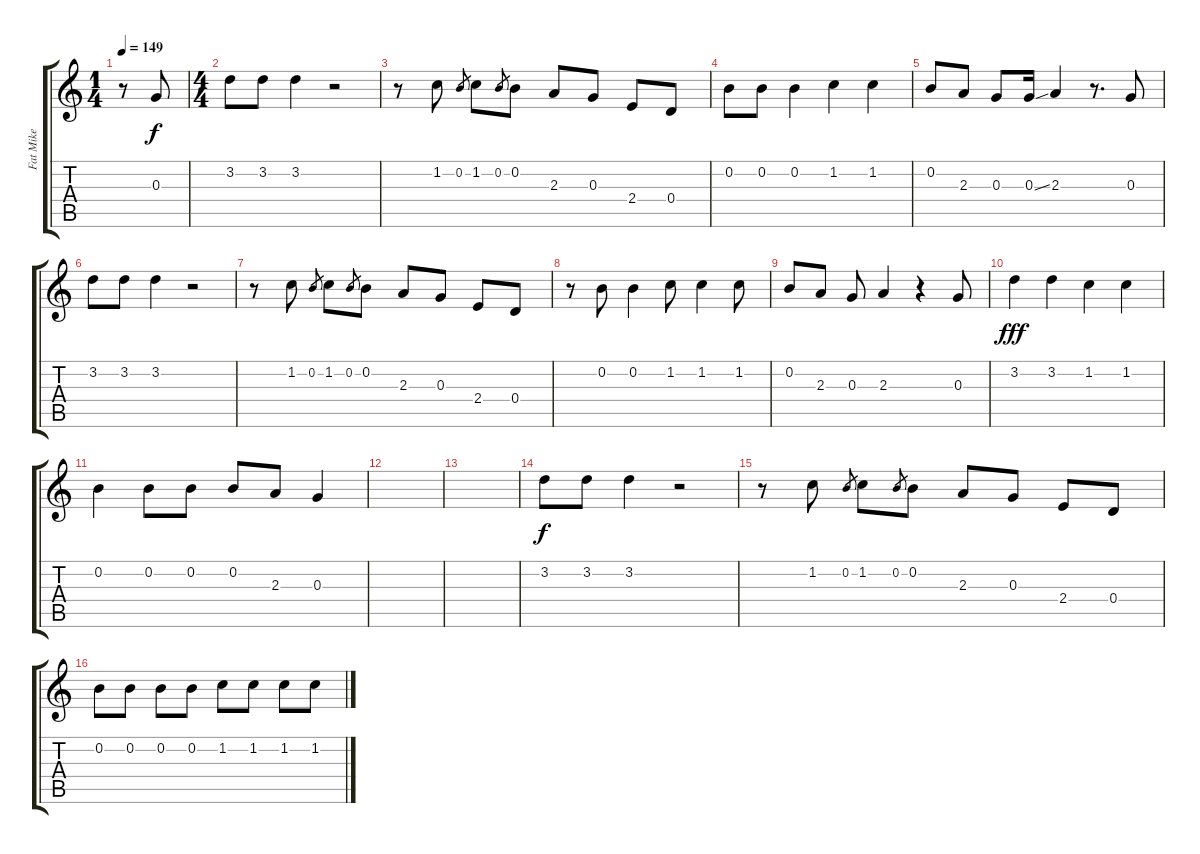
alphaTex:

\track ("Fat Mike  - Vocal" "Fat Mike  ") {instrument lead2sawtooth}
\staff {score tabs}
\tuning (E5 B4 G4 D4 A3 E3) {hide}
\ts (1 4)
\tempo 149
\clef g2
\ks c
r.8{dy f instrument lead2sawtooth} 0.3.8 |
\ts (4 4)
3.2.8 3.2.8 3.2.4 r.2 |
r.8 1.2.8 0.2.8{gr} 1.2.8 0.2.8{gr} 0.2.8 2.3.8 0.3.8 2.4.8 0.4.8 |
0.2.8 0.2.8 0.2.4 1.2.4 1.2.4 |
0.2.8 2.3.8 0.3.8 0.3{ss}.16 2.3.4 r.8{d} 0.3.8 |
3.2.8 3.2.8 3.2.4 r.2 |
r.8 1.2.8 0.2.8{gr} 1.2.8 0.2.8{gr} 0.2.8 2.3.8 0.3.8 2.4.8 0.4.8 |
r.8 0.2.8 0.2.4 1.2.8 1.2.4 1.2.8 |
0.2.8 2.3.8 0.3.8 2.3.4 r.4 0.3.8 |
3.2.4{dy fff} 3.2.4 1.2.4 1.2.4 |
0.2.4 0.2.8 0.2.8 0.2.8 2.3.8 0.3.4 |
|
|
3.2.8{dy f} 3.2.8 3.2.4 r.2 |
r.8 1.2.8 0.2.8{gr} 1.2.8 0.2.8{gr} 0.2.8 2.3.8 0.3.8 2.4.8 0.4.8 |
0.2.8 0.2.8 0.2.8 0.2.8 1.2.8 1.2.8 1.2.8 1.2.8
